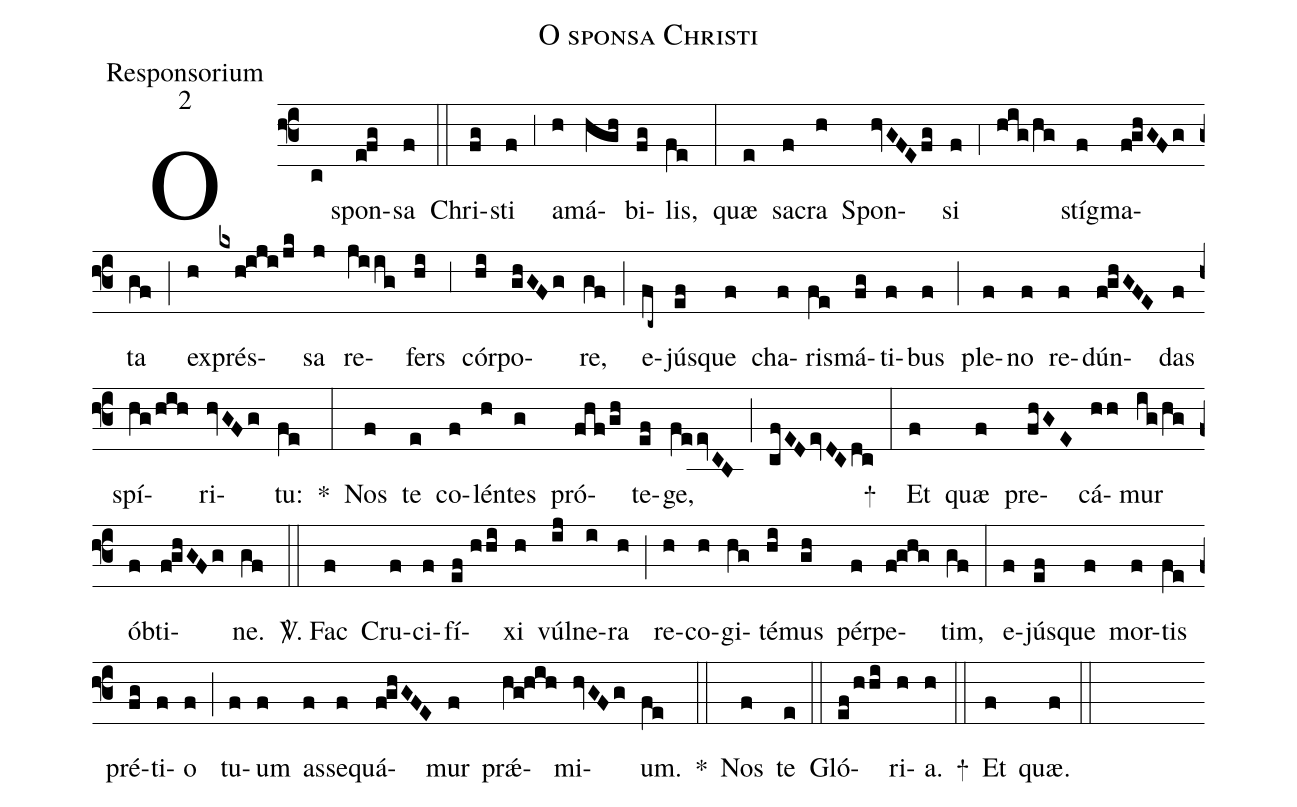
name:O sponsa Christi;
office-part:Responsorium;
mode:2;
%%
(f3) O(c) spon(e!fg)sa(f) (::)
Chri(fg)sti(f) (,3) a(h)má(hgh)bi(fg)lis,(fe) (:)
quæ(e) sa(f)cra(h) Spon(hvGFEfg)si(f) (,4) (hig/hg) stíg(f)ma(f!ghGFg)ta(gf) (;) ex(h)prés(kxh!iji/jk)sa(j) re(jiig)fers(hi) (,3) cór(hi)po(ghGFg)re,(gf) (;) e(fc~)jús(ef)que(f) cha(f)ri(fe)smá(fg)ti(f)bus(f) (;) ple(f)no(f) re(f)dún(f!ghGFE)das(f) spí(hg/hih)ri(hvGFg)tu:(fe) *(:) Nos(f) te(e) co(f)lén(h)tes(g) pró(fhf/gh)te(ef)ge,(feevCB) (;) (cfED/evDCdc) +(:) Et(f) quæ(f) pre(fhGE)cá(hh)mur(ig/hg) ób(f)ti(f!ghGFg)ne.(gf) (::)

<sp>V/</sp>. Fac(f) Cru(f)ci(f)fí(ef//hhi)xi(h) vúl(ij)ne(i)ra(h) (;) re(h)co(h)gi(hg)té(hi)mus(gh) pér(f)pe(f!ghg)tim,(gf) (:)
e(f)jús(ef)que(f) mor(f)tis(fe) pré(fg)ti(f)o(f) (;) tu(f)um(f) as(f)se(f)quá(f!ghGFE)mur(f) pr{<sp>'ae</sp>}(hg!hih)mi(hvGFg)um.(fe) *(::) Nos(f) te(e) (::)

Gló(ef/hhi)ri(h)a.(h) +(::) Et(f) quæ.(f) (::)
